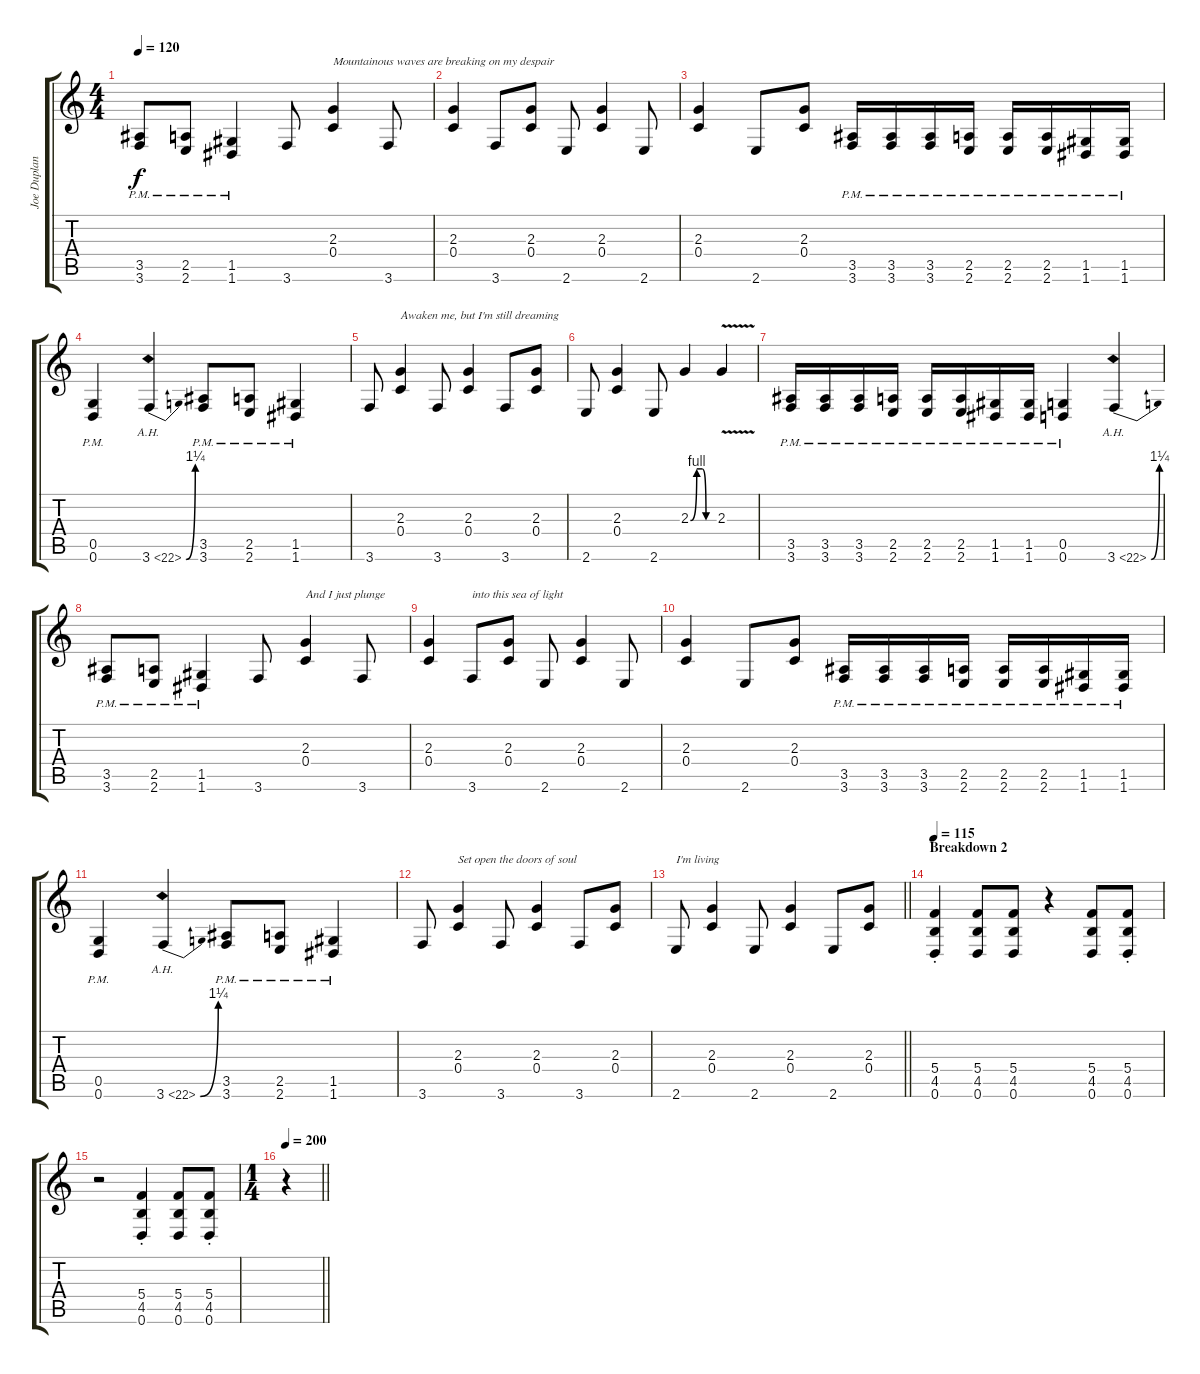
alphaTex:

\track ("Joe Duplantier" "Joe Duplan") {instrument distortionguitar}
\staff {score tabs}
\tuning (D4 A3 F3 C3 G2 D2) {hide}
\ts (4 4)
\tempo 120
\clef g2
\ks c
(3.5{pm} 3.6{pm}).8{dy f} (2.5{pm} 2.6{pm}).8 (1.5{pm} 1.6{pm}).4 3.6.8 (2.3 0.4).4{txt "Mountainous waves are breaking on my despair"} 3.6.8 |
(2.3 0.4).4 3.6.8 (2.3 0.4).8 2.6.8 (2.3 0.4).4 2.6.8 |
(2.3 0.4).4 2.6.8 (2.3 0.4).8 (3.5{pm} 3.6{pm}).16 (3.5{pm} 3.6{pm}).16 (3.5{pm} 3.6{pm}).16 (2.5{pm} 2.6{pm}).16 (2.5{pm} 2.6{pm}).16 (2.5{pm} 2.6{pm}).16 (1.5{pm} 1.6{pm}).16 (1.5{pm} 1.6{pm}).16 |
(0.5{pm} 0.6).4 3.6{be (bend 0 0 60 5) ah 19}.4 (3.5{pm} 3.6{pm}).8 (2.5{pm} 2.6{pm}).8 (1.5{pm} 1.6{pm}).4 |
3.6.8 (2.3 0.4).4{txt "Awaken me, but I'm still dreaming"} 3.6.8 (2.3 0.4).4 3.6.8 (2.3 0.4).8 |
2.6.8 (2.3 0.4).4 2.6.8 2.3{be (custom 0 0 16 4 30 4 40 0 60 0)}.4 2.3{v}.4 |
(3.5{pm} 3.6{pm}).16 (3.5{pm} 3.6{pm}).16 (3.5{pm} 3.6{pm}).16 (2.5{pm} 2.6{pm}).16 (2.5{pm} 2.6{pm}).16 (2.5{pm} 2.6{pm}).16 (1.5{pm} 1.6{pm}).16 (1.5{pm} 1.6{pm}).16 (0.5{pm} 0.6{pm}).4 3.6{be (bend 0 0 60 5) ah 19}.4 |
(3.5{pm} 3.6{pm}).8 (2.5{pm} 2.6{pm}).8 (1.5{pm} 1.6{pm}).4 3.6.8 (2.3 0.4).4{txt "And I just plunge"} 3.6.8 |
(2.3 0.4).4 3.6.8{txt "into this sea of light"} (2.3 0.4).8 2.6.8 (2.3 0.4).4 2.6.8 |
(2.3 0.4).4 2.6.8 (2.3 0.4).8 (3.5{pm} 3.6{pm}).16 (3.5{pm} 3.6{pm}).16 (3.5{pm} 3.6{pm}).16 (2.5{pm} 2.6{pm}).16 (2.5{pm} 2.6{pm}).16 (2.5{pm} 2.6{pm}).16 (1.5{pm} 1.6{pm}).16 (1.5{pm} 1.6{pm}).16 |
(0.5 0.6{pm}).4 3.6{be (bend 0 0 60 5) ah 19}.4 (3.5{pm} 3.6{pm}).8 (2.5{pm} 2.6{pm}).8 (1.5{pm} 1.6{pm}).4 |
3.6.8 (2.3 0.4).4{txt "Set open the doors of soul"} 3.6.8 (2.3 0.4).4 3.6.8 (2.3 0.4).8 |
\barLineRight lightlight
2.6.8{txt "I'm living"} (2.3 0.4).4 2.6.8 (2.3 0.4).4 2.6.8 (2.3 0.4).8 |
\section ("" "Breakdown 2")
\tempo 115
(5.4 4.5{st} 0.6{st}).4 (5.4 4.5 0.6).8 (5.4 4.5 0.6).8 r.4 (5.4 4.5 0.6).8 (5.4 4.5{st} 0.6).8 |
r.2 (5.4 4.5{st} 0.6{st}).4 (5.4 4.5 0.6).8 (5.4 4.5{st} 0.6{st}).8 |
\ts (1 4)
\tempo 200
\barLineRight lightlight
r.4
